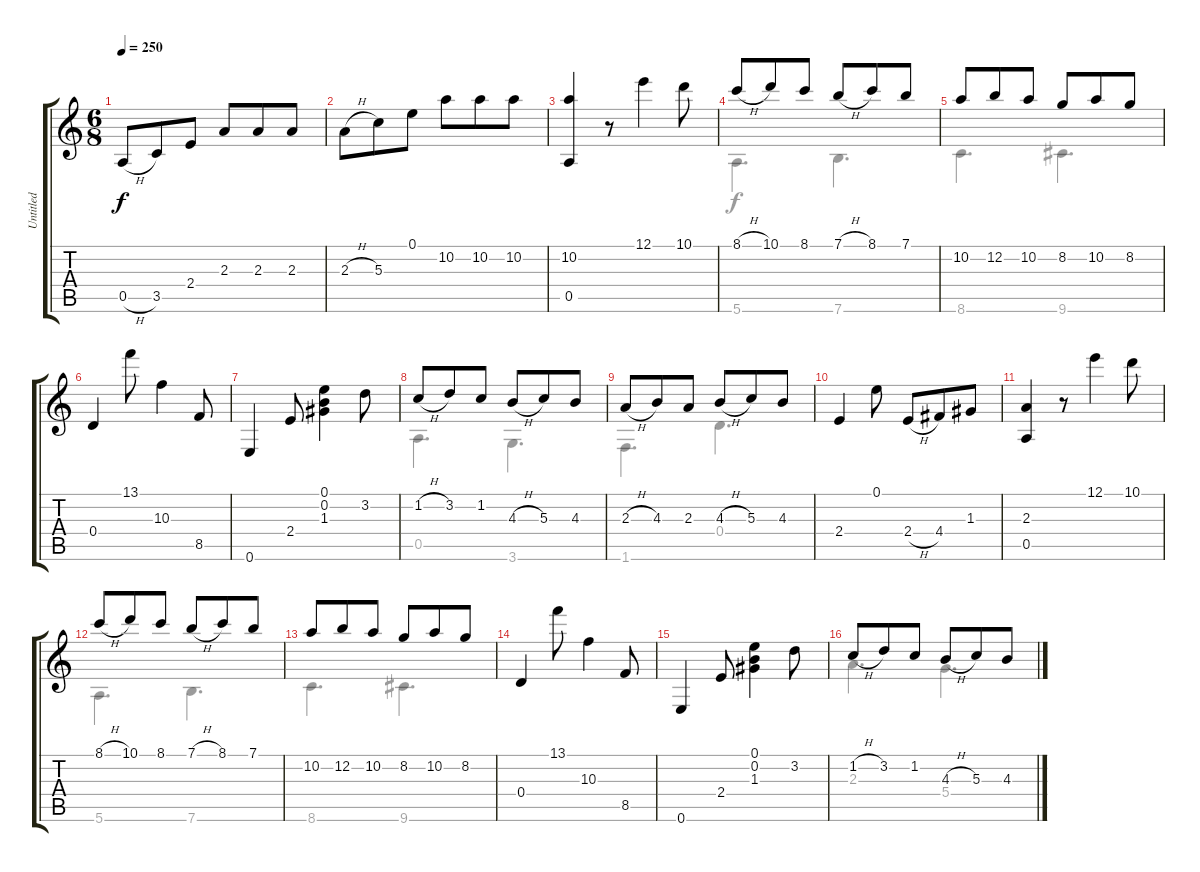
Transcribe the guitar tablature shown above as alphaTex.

\track ("Untitled" "Untitled") {instrument acousticguitarnylon}
\staff {score tabs}
\tuning (E4 B3 G3 D3 A2 E2) {hide}
\voice
\ts (6 8)
\tempo 250
\clef g2
\ks c
0.5{h}.8{dy f} 3.5.8 2.4.8 2.3.8 2.3.8 2.3.8 |
2.3{h}.8 5.3.8 0.1.8 10.2.8 10.2.8 10.2.8 |
(10.2 0.5).4 r.8 12.1.4 10.1.8 |
8.1{h}.8 10.1.8 8.1.8 7.1{h}.8 8.1.8 7.1.8 |
10.2.8 12.2.8 10.2.8 8.2.8 10.2.8 8.2.8 |
0.4.4 13.1.8 10.3.4 8.5.8 |
0.6.4 2.4.8 (0.1 0.2 1.3).4 3.2.8 |
1.2{h}.8 3.2.8 1.2.8 4.3{h}.8 5.3.8 4.3.8 |
2.3{h}.8 4.3.8 2.3.8 4.3{h}.8 5.3.8 4.3.8 |
2.4.4 0.1.8 2.4{h}.8 4.4.8 1.3.8 |
(2.3 0.5).4 r.8 12.1.4 10.1.8 |
8.1{h}.8 10.1.8 8.1.8 7.1{h}.8 8.1.8 7.1.8 |
10.2.8 12.2.8 10.2.8 8.2.8 10.2.8 8.2.8 |
0.4.4 13.1.8 10.3.4 8.5.8 |
0.6.4 2.4.8 (0.1 0.2 1.3).4 3.2.8 |
1.2{h}.8 3.2.8 1.2.8 4.3{h}.8 5.3.8 4.3.8
\voice
\clef g2
\ottava regular
\simile none
\ks c
|
|
|
5.6.4{d} 7.6.4{d} |
8.6.4{d} 9.6.4{d} |
|
|
0.5.4{d} 3.6.4{d} |
1.6.4{d} 0.4.4{d} |
|
|
5.6.4{d} 7.6.4{d} |
8.6.4{d} 9.6.4{d} |
|
|
2.3.4{d} 5.4.4{d}
